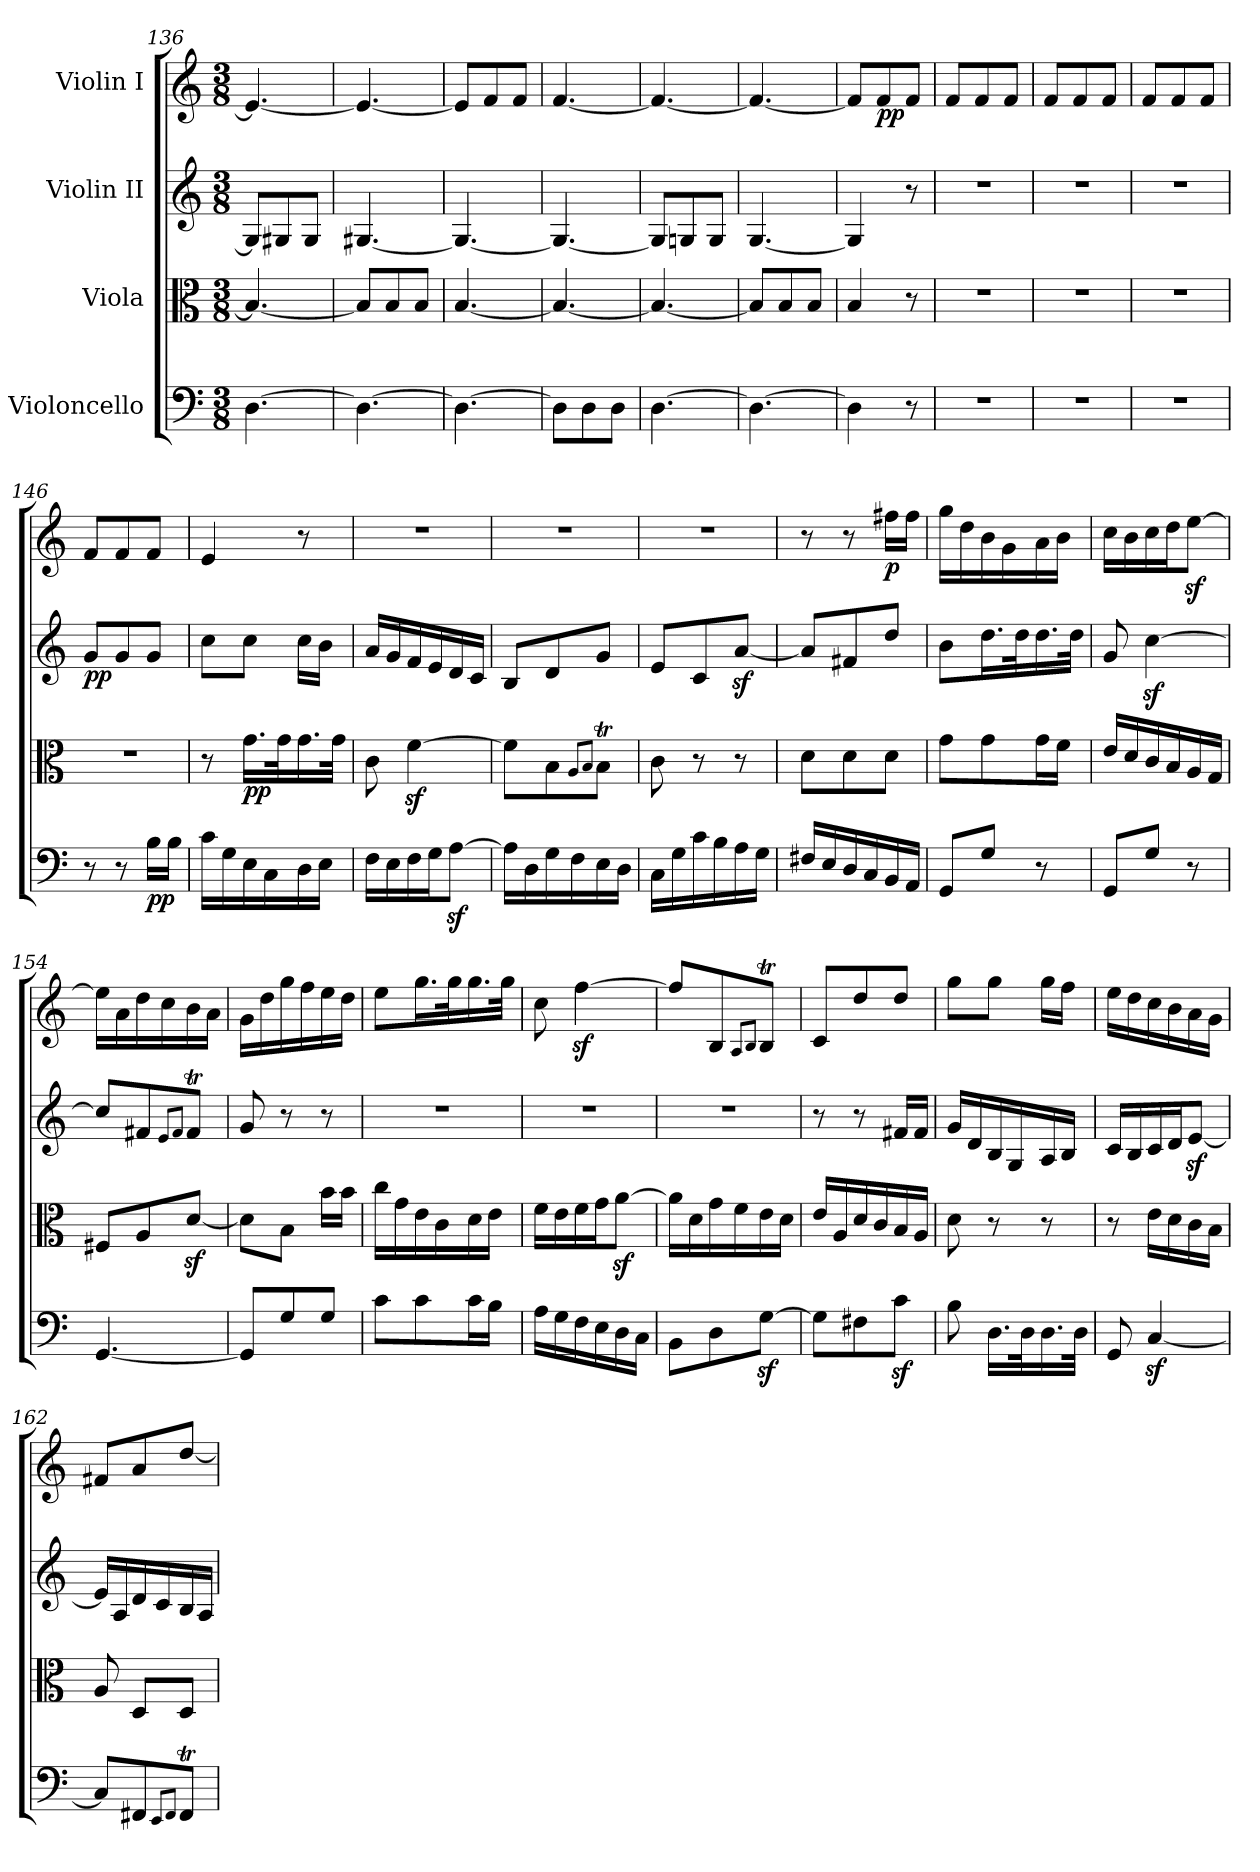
**kern	**dynam	**kern	**dynam	**kern	**dynam	**kern	**dynam
*part4	*part4	*part3	*part3	*part2	*part2	*part1	*part1
*staff4	*staff4	*staff3	*staff3	*staff2	*staff2	*staff1	*staff1
*I"Violoncello	*	*I"Viola	*	*I"Violin II	*	*I"Violin I	*
*clefF4	*	*clefC3	*	*clefG2	*	*clefG2	*
*k[]	*	*k[]	*	*k[]	*	*k[]	*
*M3/8	*	*M3/8	*	*M3/8	*	*M3/8	*
=136	=136	=136	=136	=136	=136	=136	=136
[4.D\	.	4.B/_	.	8G#/L]	.	4.e/_	.
.	.	.	.	8G#X/	.	.	.
.	.	.	.	8G#/J	.	.	.
=137	=137	=137	=137	=137	=137	=137	=137
4.D\_	.	8B/L]	.	[4.G#X/	.	4.e/_	.
.	.	8B/	.	.	.	.	.
.	.	8B/J	.	.	.	.	.
=138	=138	=138	=138	=138	=138	=138	=138
4.D\_	.	[4.B/	.	4.G#/_	.	8e/L]	.
.	.	.	.	.	.	8f/	.
.	.	.	.	.	.	8f/J	.
=139	=139	=139	=139	=139	=139	=139	=139
8D\L]	.	4.B/_	.	4.G#/_	.	[4.f/	.
8D\	.	.	.	.	.	.	.
8D\J	.	.	.	.	.	.	.
!!LO:PB:g=z
=140	=140	=140	=140	=140	=140	=140	=140
[4.D\	.	4.B/_	.	8G#/L]	.	4.f/_	.
.	.	.	.	8Gn/	.	.	.
.	.	.	.	8G/J	.	.	.
=141	=141	=141	=141	=141	=141	=141	=141
4.D\_	.	8B/L]	.	[4.G/	.	4.f/_	.
.	.	8B/	.	.	.	.	.
.	.	8B/J	.	.	.	.	.
=142	=142	=142	=142	=142	=142	=142	=142
4D\]	.	4B/	.	4G/]	.	8f/L]	.
!	!	!	!	!	!	!	!LO:DY:b
.	.	.	.	.	.	8f/	pp
8r	.	8r	.	8r	.	8f/J	.
=143	=143	=143	=143	=143	=143	=143	=143
4.r	.	4.r	.	4.r	.	8f/L	.
.	.	.	.	.	.	8f/	.
.	.	.	.	.	.	8f/J	.
=144	=144	=144	=144	=144	=144	=144	=144
4.r	.	4.r	.	4.r	.	8f/L	.
.	.	.	.	.	.	8f/	.
.	.	.	.	.	.	8f/J	.
=145	=145	=145	=145	=145	=145	=145	=145
4.r	.	4.r	.	4.r	.	8f/L	.
.	.	.	.	.	.	8f/	.
.	.	.	.	.	.	8f/J	.
=146	=146	=146	=146	=146	=146	=146	=146
!	!	!	!	!	!LO:DY:b	!	!
8r	.	4.r	.	8g/L	pp	8f/L	.
8r	.	.	.	8g/	.	8f/	.
!	!LO:DY:b	!	!	!	!	!	!
16B\LL	pp	.	.	8g/J	.	8f/J	.
16B\JJ	.	.	.	.	.	.	.
=147	=147	=147	=147	=147	=147	=147	=147
16c\LL	.	8r	.	8cc\L	.	4e/	.
16G\	.	.	.	.	.	.	.
!	!	!	!LO:DY:b	!	!	!	!
16E\	.	16.g\LL	pp	8cc\J	.	.	.
16C\	.	.	.	.	.	.	.
.	.	32g\K	.	.	.	.	.
16D\	.	16.g\	.	16cc\LL	.	8r	.
16E\JJ	.	.	.	16b\JJ	.	.	.
.	.	32g\JJk	.	.	.	.	.
=148	=148	=148	=148	=148	=148	=148	=148
16F\LL	.	8c\	.	16a/LL	.	4.r	.
16E\	.	.	.	16g/	.	.	.
16F\	.	[4fz<\	.	16f/	.	.	.
16G\J	.	.	.	16e/	.	.	.
[8Az<\J	.	.	.	16d/	.	.	.
.	.	.	.	16c/JJ	.	.	.
!!LO:PB:g=z
=149	=149	=149	=149	=149	=149	=149	=149
16A\LL]	.	8f\L]	.	8B/L	.	4.r	.
16D\	.	.	.	.	.	.	.
16G\	.	8B\	.	8d/	.	.	.
16F\	.	.	.	.	.	.	.
.	.	8qA/L	.	.	.	.	.
.	.	8qB/J	.	.	.	.	.
16E\	.	8Bt\J	.	8g/J	.	.	.
16D\JJ	.	.	.	.	.	.	.
=150	=150	=150	=150	=150	=150	=150	=150
16C\LL	.	8c\	.	8e/L	.	4.r	.
16G\	.	.	.	.	.	.	.
16c\	.	8r	.	8c/	.	.	.
16B\	.	.	.	.	.	.	.
16A\	.	8r	.	[8az</J	.	.	.
16G\JJ	.	.	.	.	.	.	.
=151	=151	=151	=151	=151	=151	=151	=151
16F#X/LL	.	8d\L	.	8a/L]	.	8r	.
16E/	.	.	.	.	.	.	.
16D/	.	8d\	.	8f#X/	.	8r	.
16C/	.	.	.	.	.	.	.
!	!	!	!	!	!	!	!LO:DY:b
16BB/	.	8d\J	.	8dd/J	.	16ff#X\LL	p
16AA/JJ	.	.	.	.	.	16ff#\JJ	.
=152	=152	=152	=152	=152	=152	=152	=152
8GG/L	.	8g\L	.	8b\L	.	16gg\LL	.
.	.	.	.	.	.	16dd\	.
8G/J	.	8g\	.	16.dd\L	.	16b\	.
.	.	.	.	.	.	16g\	.
.	.	.	.	32dd\K	.	.	.
8r	.	16g\L	.	16.dd\	.	16a\	.
.	.	16f\JJ	.	.	.	16b\JJ	.
.	.	.	.	32dd\JJk	.	.	.
=153	=153	=153	=153	=153	=153	=153	=153
8GG/L	.	16e/LL	.	8g/	.	16cc\LL	.
.	.	16d/	.	.	.	16b\	.
8G/J	.	16c/	.	[4ccz<\	.	16cc\	.
.	.	16B/	.	.	.	16dd\J	.
8r	.	16A/	.	.	.	[8eez<\J	.
.	.	16G/JJ	.	.	.	.	.
!!LO:LB:g=z
=154	=154	=154	=154	=154	=154	=154	=154
[4.GG/	.	8F#X/L	.	8cc/L]	.	16ee\LL]	.
.	.	.	.	.	.	16a\	.
.	.	8A/	.	8f#X/	.	16dd\	.
.	.	.	.	.	.	16cc\	.
.	.	.	.	8qe/L	.	.	.
.	.	.	.	8qf#/J	.	.	.
.	.	[8dz</J	.	8f#t/J	.	16b\	.
.	.	.	.	.	.	16a\JJ	.
!!LO:PB:g=z
=155	=155	=155	=155	=155	=155	=155	=155
8GG/L]	.	8d\L]	.	8g/	.	16g\LL	.
.	.	.	.	.	.	16dd\	.
8G/	.	8B\J	.	8r	.	16gg\	.
.	.	.	.	.	.	16ff\	.
8G/J	.	16b\LL	.	8r	.	16ee\	.
.	.	16b\JJ	.	.	.	16dd\JJ	.
=156	=156	=156	=156	=156	=156	=156	=156
8c\L	.	16cc\LL	.	4.r	.	8ee\L	.
.	.	16g\	.	.	.	.	.
8c\	.	16e\	.	.	.	16.gg\L	.
.	.	16c\	.	.	.	.	.
.	.	.	.	.	.	32gg\K	.
16c\L	.	16d\	.	.	.	16.gg\	.
16B\JJ	.	16e\JJ	.	.	.	.	.
.	.	.	.	.	.	32gg\JJk	.
=157	=157	=157	=157	=157	=157	=157	=157
16A\LL	.	16f\LL	.	4.r	.	8cc\	.
16G\	.	16e\	.	.	.	.	.
16F\	.	16f\	.	.	.	[4ffz<\	.
16E\	.	16g\J	.	.	.	.	.
16D\	.	[8az<\J	.	.	.	.	.
16C\JJ	.	.	.	.	.	.	.
=158	=158	=158	=158	=158	=158	=158	=158
8BB\L	.	16a\LL]	.	4.r	.	8ff/L]	.
.	.	16d\	.	.	.	.	.
8D\	.	16g\	.	.	.	8B/	.
.	.	16f\	.	.	.	.	.
.	.	.	.	.	.	8qA/L	.
.	.	.	.	.	.	8qB/J	.
[8Gz<\J	.	16e\	.	.	.	8Bt/J	.
.	.	16d\JJ	.	.	.	.	.
=159	=159	=159	=159	=159	=159	=159	=159
8G\L]	.	16e/LL	.	8r	.	8c/L	.
.	.	16A/	.	.	.	.	.
8F#X\	.	16d/	.	8r	.	8dd/	.
.	.	16c/	.	.	.	.	.
8cz<\J	.	16B/	.	16f#X/LL	.	8dd/J	.
.	.	16A/JJ	.	16f#/JJ	.	.	.
=160	=160	=160	=160	=160	=160	=160	=160
8B\	.	8d\	.	16g/LL	.	8gg\L	.
.	.	.	.	16d/	.	.	.
16.D\LL	.	8r	.	16B/	.	8gg\J	.
.	.	.	.	16G/	.	.	.
32D\K	.	.	.	.	.	.	.
16.D\	.	8r	.	16A/	.	16gg\LL	.
.	.	.	.	16B/JJ	.	16ff\JJ	.
32D\JJk	.	.	.	.	.	.	.
!!LO:LB:g=z
=161	=161	=161	=161	=161	=161	=161	=161
8GG/	.	8r	.	16c/LL	.	16ee\LL	.
.	.	.	.	16B/	.	16dd\	.
[4Cz</	.	16e\LL	.	16c/	.	16cc\	.
.	.	16d\	.	16d/J	.	16b\	.
.	.	16c\	.	[8ez</J	.	16a\	.
.	.	16B\JJ	.	.	.	16g\JJ	.
=162	=162	=162	=162	=162	=162	=162	=162
8C/L]	.	8A/	.	16e/LL]	.	8f#X/L	.
.	.	.	.	16A/	.	.	.
8FF#X/	.	8D/L	.	16d/	.	8a/	.
.	.	.	.	16c/	.	.	.
8qEE/L	.	.	.	.	.	.	.
8qFF#/J	.	.	.	.	.	.	.
8FF#t/J	.	8D/J	.	16B/	.	[8dd/J	.
.	.	.	.	16A/JJ	.	.	.
=	=	=	=	=	=	=	=
*-	*-	*-	*-	*-	*-	*-	*-
